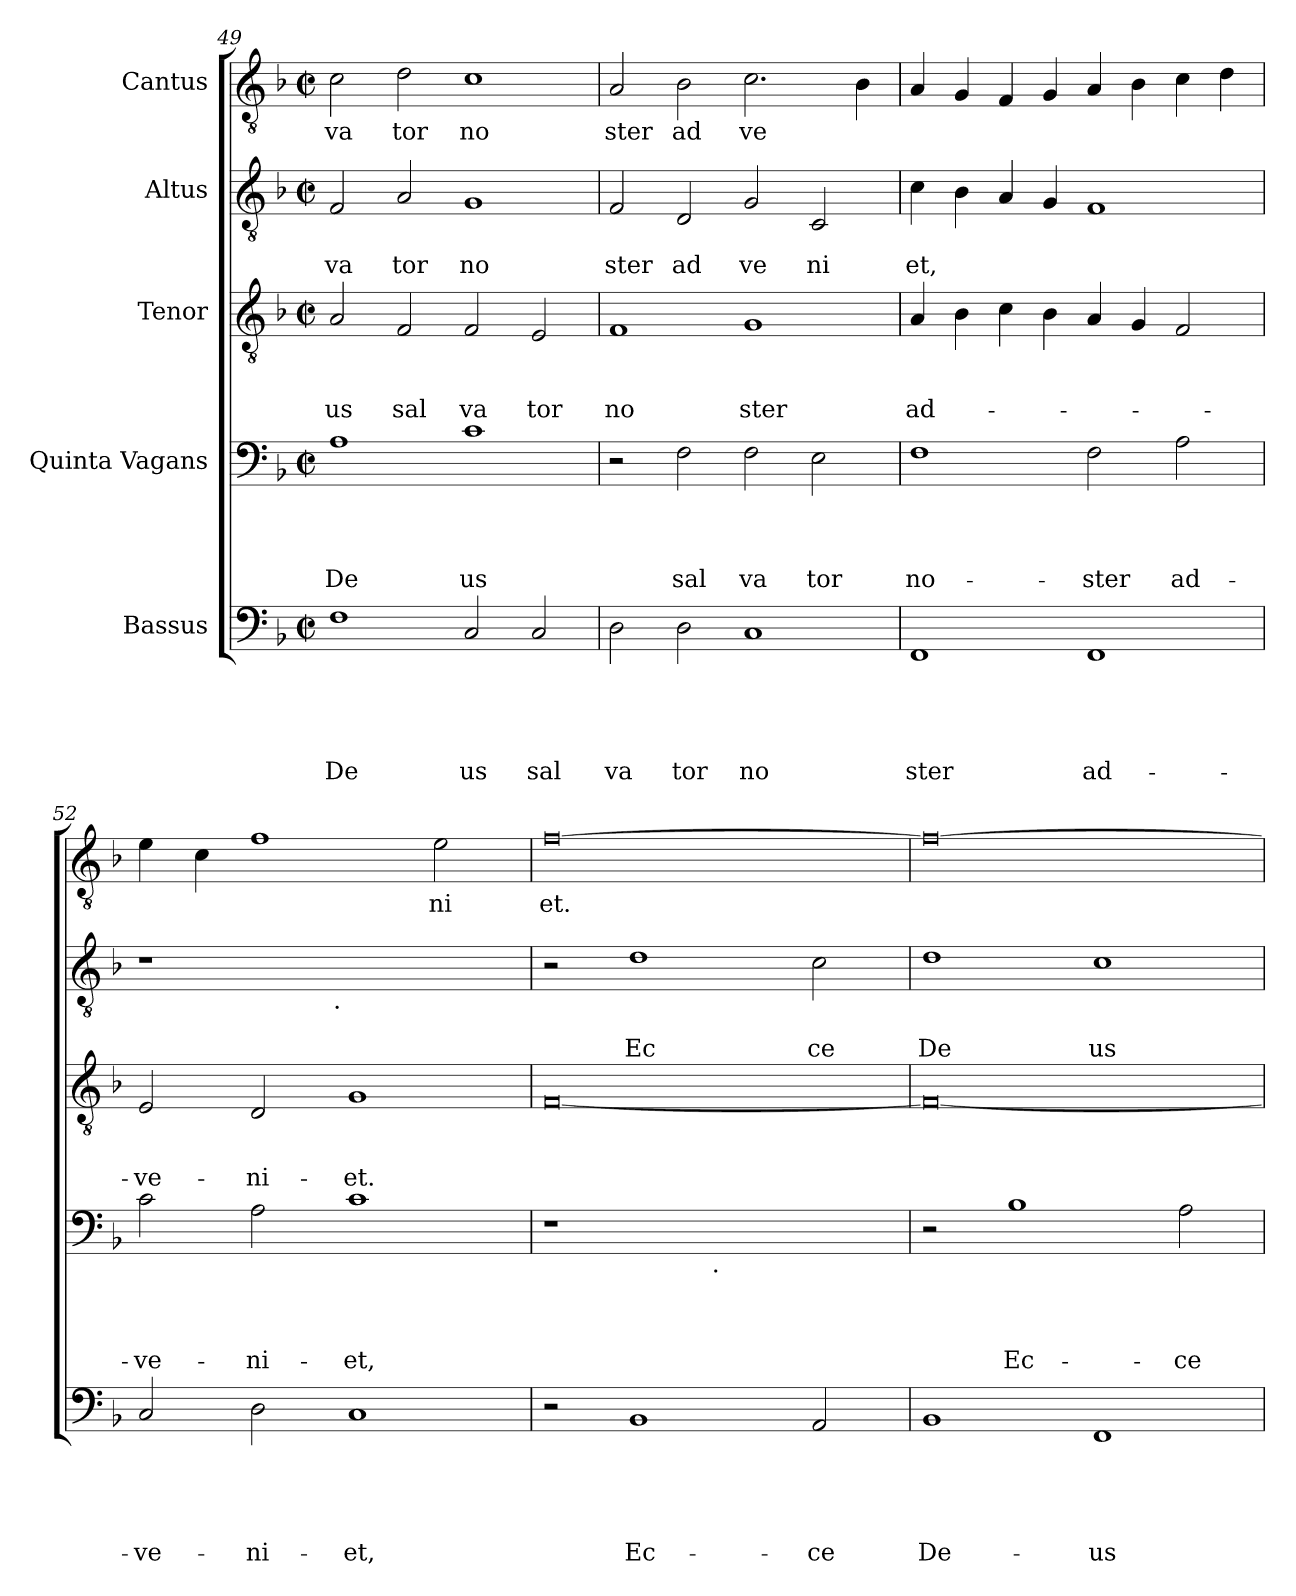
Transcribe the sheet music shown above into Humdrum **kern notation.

**kern	**text	**text	**text	**text	**text	**kern	**text	**text	**text	**text	**kern	**text	**text	**text	**kern	**text	**text	**kern	**text
*part5	*part5	*part5	*part5	*part5	*part5	*part4	*part4	*part4	*part4	*part4	*part3	*part3	*part3	*part3	*part2	*part2	*part2	*part1	*part1
*staff5	*staff5	*staff5	*staff5	*staff5	*staff5	*staff4	*staff4	*staff4	*staff4	*staff4	*staff3	*staff3	*staff3	*staff3	*staff2	*staff2	*staff2	*staff1	*staff1
*I"Bassus	*	*	*	*	*	*I"Quinta Vagans	*	*	*	*	*I"Tenor	*	*	*	*I"Altus	*	*	*I"Cantus	*
*clefF4	*	*	*	*	*	*clefF4	*	*	*	*	*clefGv2	*	*	*	*clefGv2	*	*	*clefGv2	*
*k[b-]	*	*	*	*	*	*k[b-]	*	*	*	*	*k[b-]	*	*	*	*k[b-]	*	*	*k[b-]	*
*F:	*	*	*	*	*	*F:	*	*	*	*	*F:	*	*	*	*F:	*	*	*F:	*
*M2/2	*	*	*	*	*	*M2/2	*	*	*	*	*M2/2	*	*	*	*M2/2	*	*	*M2/2	*
*met(c|)	*	*	*	*	*	*met(c|)	*	*	*	*	*met(c|)	*	*	*	*met(c|)	*	*	*met(c|)	*
=49	=49	=49	=49	=49	=49	=49	=49	=49	=49	=49	=49	=49	=49	=49	=49	=49	=49	=49	=49
!	!	!	!	!	!LO:LY:b	!	!	!	!	!LO:LY:b	!	!	!	!LO:LY:b	!	!	!LO:LY:b	!	!LO:LY:b
1F	.	.	.	.	De	1A	.	.	.	De	2A/	.	.	us	2F/	.	va	2c\	va
!	!	!	!	!	!	!	!	!	!	!	!	!	!	!LO:LY:b	!	!	!LO:LY:b	!	!LO:LY:b
.	.	.	.	.	.	.	.	.	.	.	2F/	.	.	sal	2A/	.	tor	2d\	tor
!	!	!	!	!	!LO:LY:b	!	!	!	!	!LO:LY:b	!	!	!	!LO:LY:b	!	!	!LO:LY:b	!	!LO:LY:b
2C/	.	.	.	.	us	1c	.	.	.	us	2F/	.	.	va	1G	.	no	1c	no
!	!	!	!	!	!LO:LY:b	!	!	!	!	!	!	!	!	!LO:LY:b	!	!	!	!	!
2C/	.	.	.	.	sal	.	.	.	.	.	2E/	.	.	tor	.	.	.	.	.
=50	=50	=50	=50	=50	=50	=50	=50	=50	=50	=50	=50	=50	=50	=50	=50	=50	=50	=50	=50
!	!	!	!	!	!LO:LY:b	!	!	!	!	!	!	!	!	!LO:LY:b	!	!	!LO:LY:b	!	!LO:LY:b
2D\	.	.	.	.	va	2r	.	.	.	.	1F	.	.	no	2F/	.	ster	2A/	ster
!	!	!	!	!	!LO:LY:b	!	!	!	!	!LO:LY:b	!	!	!	!	!	!	!LO:LY:b	!	!LO:LY:b
2D\	.	.	.	.	tor	2F\	.	.	.	sal	.	.	.	.	2D/	.	ad	2B-\	ad
!	!	!	!	!	!LO:LY:b	!	!	!	!	!LO:LY:b	!	!	!	!LO:LY:b	!	!	!LO:LY:b	!	!LO:LY:b
1C	.	.	.	.	no	2F\	.	.	.	va	1G	.	.	ster	2G/	.	ve	2.c\	ve
!	!	!	!	!	!	!	!	!	!	!LO:LY:b	!	!	!	!	!	!	!LO:LY:b	!	!
.	.	.	.	.	.	2E\	.	.	.	tor	.	.	.	.	2C/	.	ni	.	.
.	.	.	.	.	.	.	.	.	.	.	.	.	.	.	.	.	.	4B-\	.
!!LO:LB:g=z
=51	=51	=51	=51	=51	=51	=51	=51	=51	=51	=51	=51	=51	=51	=51	=51	=51	=51	=51	=51
!	!	!	!	!	!LO:LY:b	!	!	!	!	!LO:LY:b	!	!	!	!LO:LY:b	!	!	!LO:LY:b	!	!
1FF	.	.	.	.	ster	1F	.	.	.	no-	4A/	.	.	ad-	4c\	.	et,	4A/	.
.	.	.	.	.	.	.	.	.	.	.	4B-\	.	.	.	4B-\	.	.	4G/	.
.	.	.	.	.	.	.	.	.	.	.	4c\	.	.	.	4A/	.	.	4F/	.
.	.	.	.	.	.	.	.	.	.	.	4B-\	.	.	.	4G/	.	.	4G/	.
!	!	!	!	!	!LO:LY:b	!	!	!	!	!LO:LY:b	!	!	!	!	!	!	!	!	!
1FF	.	.	.	.	ad-	2F\	.	.	.	-ster	4A/	.	.	.	1F	.	.	4A/	.
.	.	.	.	.	.	.	.	.	.	.	4G/	.	.	.	.	.	.	4B-\	.
!	!	!	!	!	!	!	!	!	!	!LO:LY:b	!	!	!	!	!	!	!	!	!
.	.	.	.	.	.	2A\	.	.	.	ad-	2F/	.	.	.	.	.	.	4c\	.
.	.	.	.	.	.	.	.	.	.	.	.	.	.	.	.	.	.	4d\	.
=52	=52	=52	=52	=52	=52	=52	=52	=52	=52	=52	=52	=52	=52	=52	=52	=52	=52	=52	=52
!	!	!	!	!	!LO:LY:b	!	!	!	!	!LO:LY:b	!	!	!	!LO:LY:b	!	!	!	!	!
*	*	*	*	*	*	*	*	*	*	*	*	*	*	*	*^	*	*	*	*
2C/	.	.	.	.	-ve-	2c\	.	.	.	-ve-	2E/	.	.	-ve-	1r	2ryy	.	.	4e\	.
.	.	.	.	.	.	.	.	.	.	.	.	.	.	.	.	.	.	.	4c\	.
!	!	!	!	!	!LO:LY:b	!	!	!	!	!LO:LY:b	!	!	!	!LO:LY:b	!	!	!	!	!	!
2D\	.	.	.	.	-ni-	2A\	.	.	.	-ni-	2D/	.	.	-ni-	.	4...ryy	.	.	1f	.
!	!	!	!	!	!	!	!	!	!	!	!	!	!	!	!	!LO:TX:b:t=.	!	!	!	!
.	.	.	.	.	.	.	.	.	.	.	.	.	.	.	.	1ryy	.	.	.	.
!	!	!	!	!	!LO:LY:b	!	!	!	!	!LO:LY:b	!	!	!	!LO:LY:b	!	!	!	!	!	!
1C	.	.	.	.	-et,	1c	.	.	.	-et,	1G	.	.	-et.	1ryy	.	.	.	.	.
!	!	!	!	!	!	!	!	!	!	!	!	!	!	!	!	!	!	!	!	!LO:LY:b
.	.	.	.	.	.	.	.	.	.	.	.	.	.	.	.	.	.	.	2e\	ni
.	.	.	.	.	.	.	.	.	.	.	.	.	.	.	.	32ryy	.	.	.	.
=53	=53	=53	=53	=53	=53	=53	=53	=53	=53	=53	=53	=53	=53	=53	=53	=53	=53	=53	=53	=53
!	!	!	!	!	!	!	!	!	!	!	!	!	!	!	!	!	!	!	!	!LO:LY:b
*	*	*	*	*	*	*^	*	*	*	*	*	*	*	*	*v	*v	*	*	*	*
2r	.	.	.	.	.	1r	2ryy	.	.	.	.	[<0F	.	.	.	2r	.	.	[>0f	et.
!	!	!	!	!	!LO:LY:b	!	!	!	!	!	!	!	!	!	!	!	!	!LO:LY:b	!	!
1BB-	.	.	.	.	Ec-	.	4...ryy	.	.	.	.	.	.	.	.	1d	.	Ec	.	.
!	!	!	!	!	!	!	!LO:TX:b:t=.	!	!	!	!	!	!	!	!	!	!	!	!	!
.	.	.	.	.	.	.	1ryy	.	.	.	.	.	.	.	.	.	.	.	.	.
.	.	.	.	.	.	1ryy	.	.	.	.	.	.	.	.	.	.	.	.	.	.
!	!	!	!	!	!LO:LY:b	!	!	!	!	!	!	!	!	!	!	!	!	!LO:LY:b	!	!
2AA/	.	.	.	.	-ce	.	.	.	.	.	.	.	.	.	.	2c\	.	ce	.	.
.	.	.	.	.	.	.	32ryy	.	.	.	.	.	.	.	.	.	.	.	.	.
=54	=54	=54	=54	=54	=54	=54	=54	=54	=54	=54	=54	=54	=54	=54	=54	=54	=54	=54	=54	=54
!	!	!	!	!	!LO:LY:b	!	!	!	!	!	!	!	!	!	!	!	!	!LO:LY:b	!	!
*	*	*	*	*	*	*v	*v	*	*	*	*	*	*	*	*	*	*	*	*	*
1BB-	.	.	.	.	De-	2r	.	.	.	.	0F_	.	.	.	1d	.	De	0f_	.
!	!	!	!	!	!	!	!	!	!	!LO:LY:b	!	!	!	!	!	!	!	!	!
.	.	.	.	.	.	1B-	.	.	.	Ec-	.	.	.	.	.	.	.	.	.
!	!	!	!	!	!LO:LY:b	!	!	!	!	!	!	!	!	!	!	!	!LO:LY:b	!	!
1FF	.	.	.	.	-us	.	.	.	.	.	.	.	.	.	1c	.	us	.	.
!	!	!	!	!	!	!	!	!	!	!LO:LY:b	!	!	!	!	!	!	!	!	!
.	.	.	.	.	.	2A\	.	.	.	-ce	.	.	.	.	.	.	.	.	.
=	=	=	=	=	=	=	=	=	=	=	=	=	=	=	=	=	=	=	=
*-	*-	*-	*-	*-	*-	*-	*-	*-	*-	*-	*-	*-	*-	*-	*-	*-	*-	*-	*-
